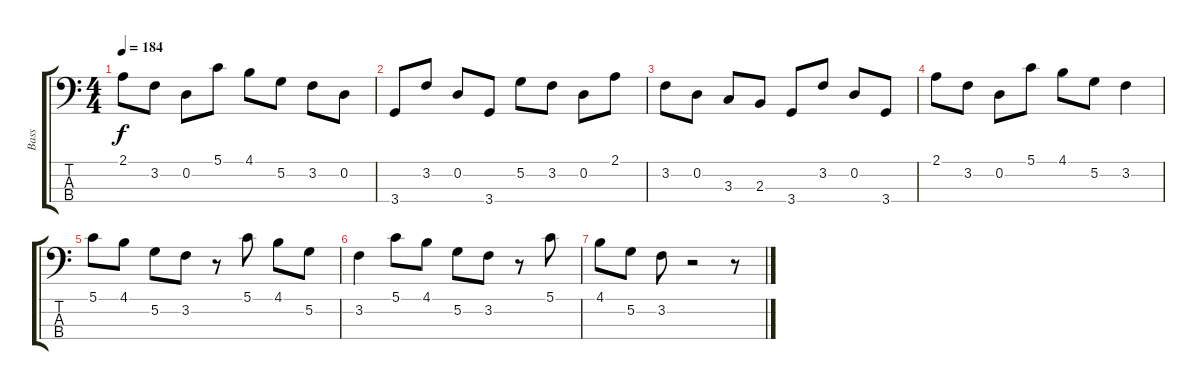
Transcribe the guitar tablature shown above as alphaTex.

\track ("Bass" "Bass") {instrument electricbassfinger}
\staff {score tabs}
\tuning (G2 D2 A1 E1) {hide}
\ts (4 4)
\tempo 184
\clef f4
\ks c
2.1.8{dy f} 3.2.8 0.2.8 5.1.8 4.1.8 5.2.8 3.2.8 0.2.8 |
3.4.8 3.2.8 0.2.8 3.4.8 5.2.8 3.2.8 0.2.8 2.1.8 |
3.2.8 0.2.8 3.3.8 2.3.8 3.4.8 3.2.8 0.2.8 3.4.8 |
2.1.8 3.2.8 0.2.8 5.1.8 4.1.8 5.2.8 3.2.4 |
5.1.8 4.1.8 5.2.8 3.2.8 r.8 5.1.8 4.1.8 5.2.8 |
3.2.4 5.1.8 4.1.8 5.2.8 3.2.8 r.8 5.1.8 |
4.1.8 5.2.8 3.2.8 r.2 r.8
